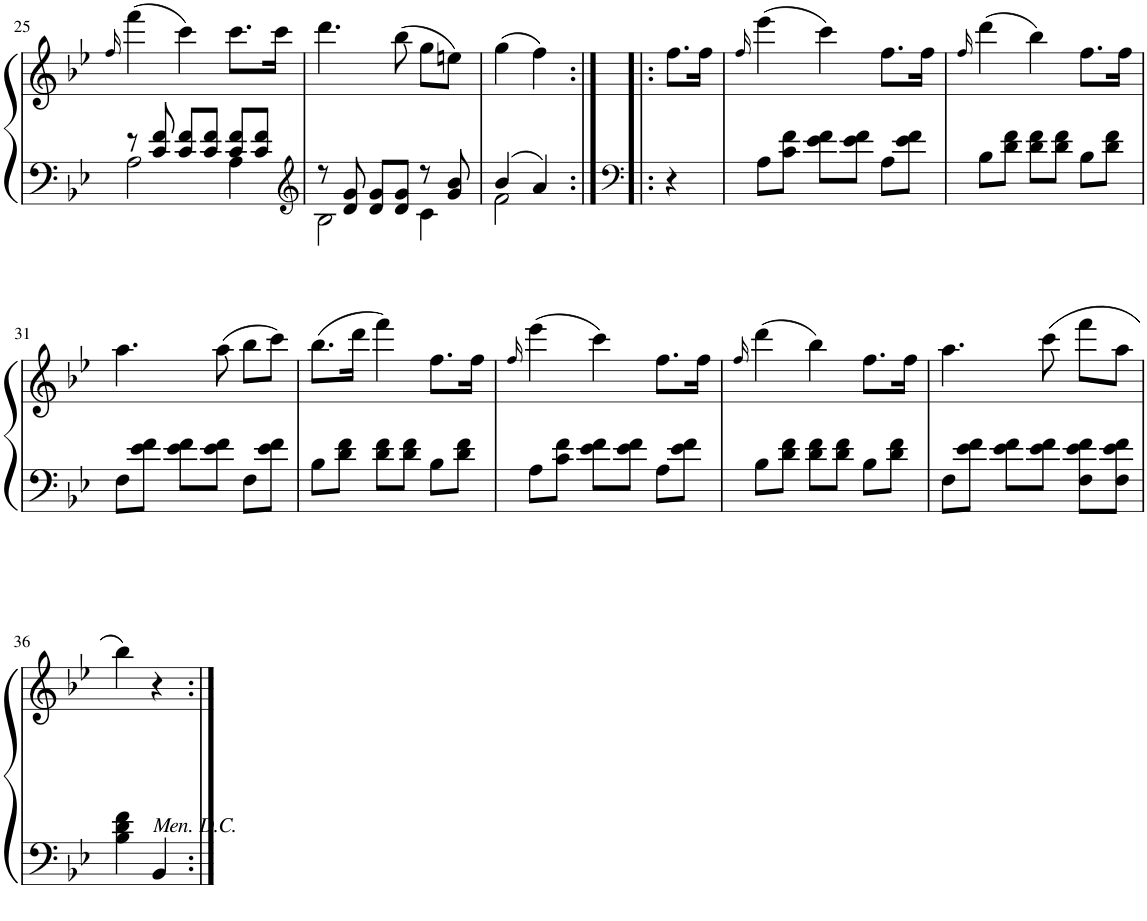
**kern	**kern
*part1	*part1
*staff2	*staff1
*I"Piano	*
*I'Pno.	*
!!LO:PB:g=z
*clefF4	*clefG2
*k[b-e-]	*k[b-e-]
*M3/4	*M3/4
=25	=25
.	16qff/
*^	*
8r	2A\	(4fff\
8c/ 8f/	.	.
8c/ 8f/L	.	4ccc\)
8c/ 8f/J	.	.
8c/ 8f/L	4A\	8.ccc\L
8c/ 8f/J	.	.
.	.	16ccc\Jk
=26	=26	=26
*clefG2	*	*
8r	2B-\	4.ddd\
8d/ 8g/	.	.
8d/ 8g/L	.	.
8d/ 8g/J	.	(8bb-\
8r	4c\	8gg\L
8g/ 8b-/	.	8een\J)
=27	=27	=27
4b-/	2f\	(4gg\
4a/	.	4ff\)
*v	*v	*
=28:|!|:	=28:|!|:
*clefF4	*
4r	8.ff\L
.	16ff\Jk
=29	=29
.	16qff/
8A\L	(4eee-\
8c\ 8f\J	.
8e-\ 8f\L	4ccc\)
8e-\ 8f\J	.
8A\L	8.ff\L
8e-\ 8f\J	.
.	16ff\Jk
=30	=30
.	16qff/
8B-\L	(4ddd\
8d\ 8f\J	.
8d\ 8f\L	4bb-\)
8d\ 8f\J	.
8B-\L	8.ff\L
8d\ 8f\J	.
.	16ff\Jk
!!LO:LB:g=z
=31	=31
8F\L	4.aa\
8e-\ 8f\J	.
8e-\ 8f\L	.
8e-\ 8f\J	(8aa\
8F\L	8bb-\L
8e-\ 8f\J	8ccc\J)
=32	=32
8B-\L	(8.bb-\L
8d\ 8f\J	.
.	16ddd\Jk
8d\ 8f\L	4fff\)
8d\ 8f\J	.
8B-\L	8.ff\L
8d\ 8f\J	.
.	16ff\Jk
=33	=33
.	16qff/
8A\L	(4eee-\
8c\ 8f\J	.
8e-\ 8f\L	4ccc\)
8e-\ 8f\J	.
8A\L	8.ff\L
8e-\ 8f\J	.
.	16ff\Jk
=34	=34
.	16qff/
8B-\L	(4ddd\
8d\ 8f\J	.
8d\ 8f\L	4bb-\)
8d\ 8f\J	.
8B-\L	8.ff\L
8d\ 8f\J	.
.	16ff\Jk
=35	=35
8F\L	4.aa\
8e-\ 8f\J	.
8e-\ 8f\L	.
8e-\ 8f\J	(8ccc\
8F\ 8e-\ 8f\L	8fff\L
8F\ 8e-\ 8f\J	8aa\J
!!LO:LB:g=z
=36	=36
!	!LO:TX:b:i:t=Men. D.C.
4B-\ 4d\ 4f\	4bb-\)
4BB-/	4r
=:|!	=:|!
*-	*-
